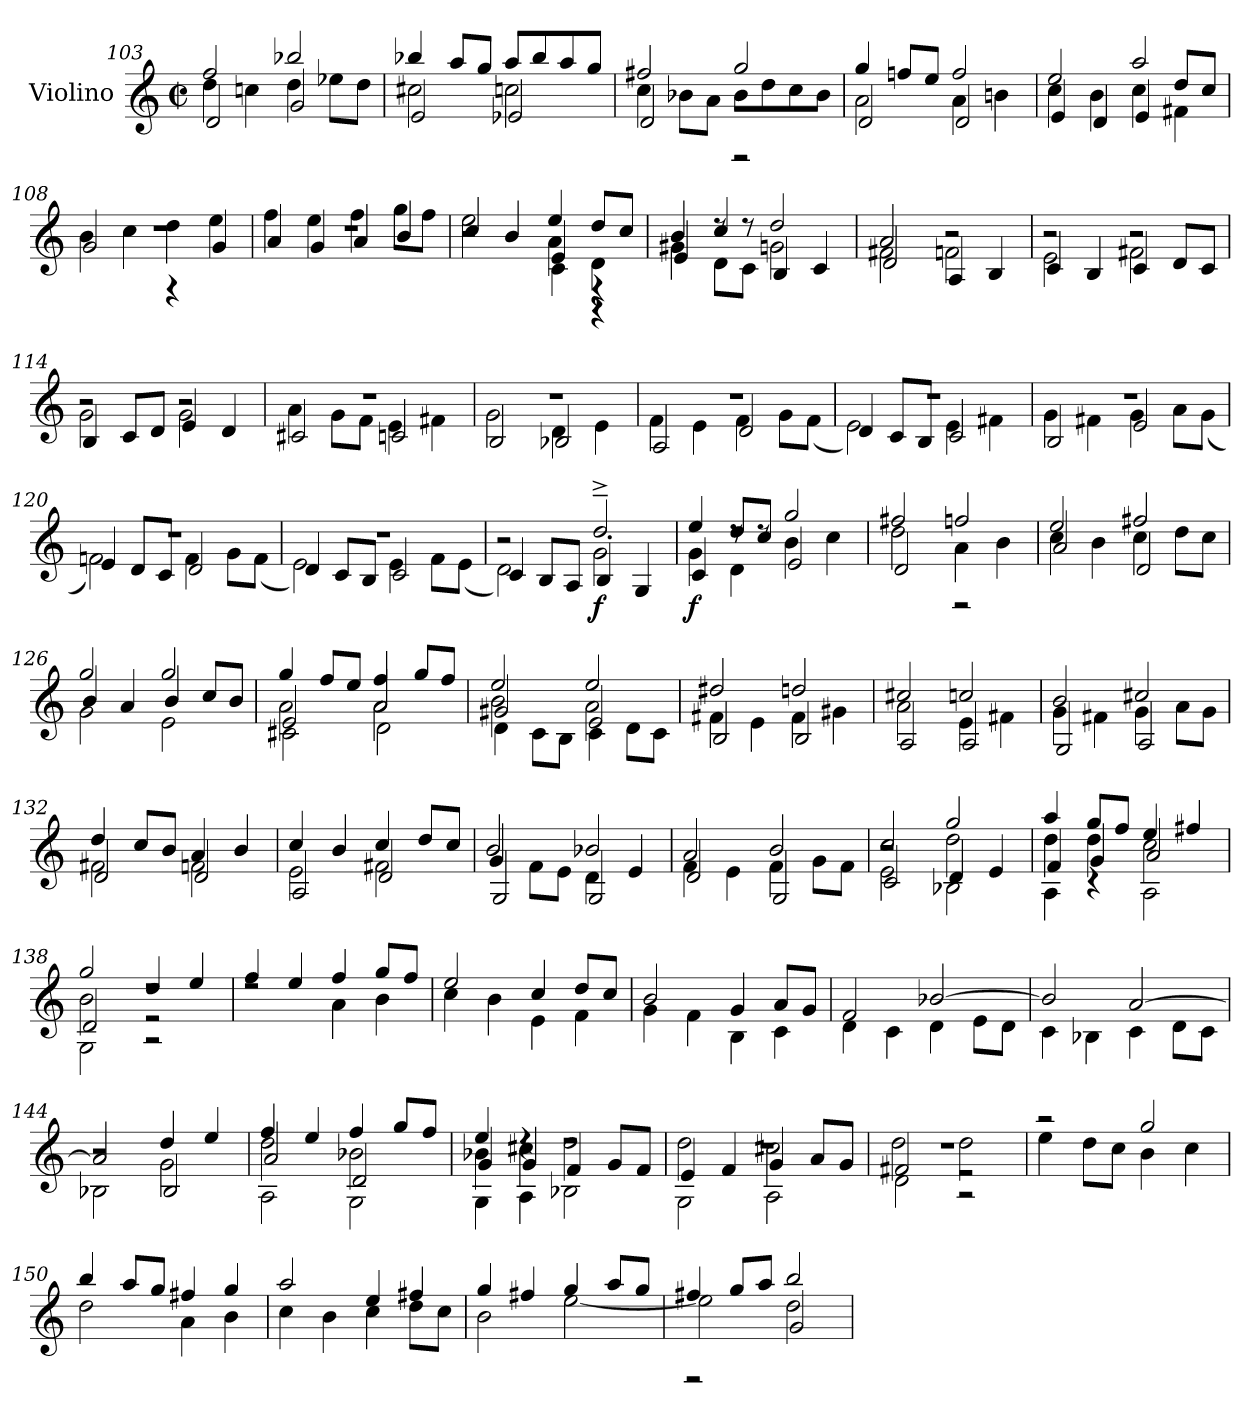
**kern	**dynam
*part1	*part1
*staff1	*staff1
*I"Violino	*
*I'Vln	*
!!LO:LB:g=z
*clefG2	*
*k[]	*
*M2/2	*
*met(c|)	*
=103	=103
*^	*
*	*^	*
2ff/	4dd\	2d/	.
.	4ccn\	.	.
2bb-X/	4dd\	2g/	.
.	8ee-X\L	.	.
.	8dd\J	.	.
=104	=104	=104	=104
4bb-X/	2cc#X\	2e/	.
8aa/L	.	.	.
8gg/J	.	.	.
8aa/L	2ccn\	2e-X/	.
8bb-/	.	.	.
8aa/	.	.	.
8gg/J	.	.	.
=105	=105	=105	=105
2ff#X/	4cc\	2d/	.
.	8b-X\L	.	.
.	8a\J	.	.
2gg/	8b-\L	2rD	.
.	8dd\	.	.
.	8cc\	.	.
.	8b-\J	.	.
=106	=106	=106	=106
4gg/	2a\	2d/	.
8ffn/L	.	.	.
8ee/J	.	.	.
2ff/	4a\	2d/	.
.	4bn\	.	.
!!LO:LB:g=z	!!	!!
=107	=107	=107	=107
2ee/	4cc\	4e/	.
.	4b\	4d/	.
2aa/	4cc\	4e/	.
.	8dd/L	4f#X\	.
.	8cc/J	.	.
=108	=108	=108	=108
1r	4b\	2g/	.
.	4cc\	.	.
.	4dd\	4rF	.
.	4ee\	4g/	.
=109	=109	=109	=109
1rdd	4ff\	4a/	.
.	4ee\	4g/	.
.	4ff\	4a/	.
.	8gg\L	4b/	.
.	8ff\J	.	.
=110	=110	=110	=110
*	*	*^	*
2r	2ee\	4cc/	2r	.
.	.	4b/	.	.
4ee/	4a\	4e/	4c\	.
8dd/L	4d\	4rBB	4rF	.
8cc/J	.	.	.	.
*	*	*v	*v	*
=111	=111	=111	=111
4b/	4g#X\	4e/	.
4cc/	8rdd	8d\L	.
.	8rdd	8c\J	.
2dd/	2gn\	4B/	.
.	.	4c/	.
=112	=112	=112	=112
2a/	2f#X\	2d/	.
2r	2fn\	4A/	.
.	.	4B/	.
!!LO:LB:g=z	!!	!!
=113	=113	=113	=113
2r	2e\	4c/	.
.	.	4B/	.
2r	2f#X\	4c/	.
.	.	8d/L	.
.	.	8c/J	.
=114	=114	=114	=114
2r	2g\	4B/	.
.	.	8c/L	.
.	.	8d/J	.
2r	2g\	4e/	.
.	.	4d/	.
=115	=115	=115	=115
1r	4a\	2c#X/	.
.	8g\L	.	.
.	8f\J	.	.
.	4e\	2cn/	.
.	4f#X\	.	.
=116	=116	=116	=116
1r	2g\	2B/	.
.	4d\	2B-X/	.
.	4e\	.	.
=117	=117	=117	=117
1r	4f\	2A/	.
.	4e\	.	.
.	4f\	2d/	.
.	8g\L	.	.
.	(<8f\J	.	.
=118	=118	=118	=118
1r	2e\)	4d/	.
.	.	8c/L	.
.	.	8B/J	.
.	4e\	2c/	.
.	4f#X\	.	.
!!LO:LB:g=z	!!	!!
=119	=119	=119	=119
1r	4g\	2B/	.
.	4f#X\	.	.
.	4g\	2e/	.
.	8a\L	.	.
.	(<8g\J	.	.
=120	=120	=120	=120
1r	2fn\)	4e/	.
.	.	8d/L	.
.	.	8c/J	.
.	4f\	2d/	.
.	8g\L	.	.
.	(<8f\J	.	.
=121	=121	=121	=121
1r	2e\)	4d/	.
.	.	8c/L	.
.	.	8B/J	.
.	4e\	2c/	.
.	8f\L	.	.
.	(<8e\J	.	.
=122	=122	=122	=122
2r	2d\)	4c/	.
.	.	8B/L	.
.	.	8A/J	.
!	!	!	!LO:DY:b
2dd~^/	2g\	4B'/	f
.	.	4G/	.
=123	=123	=123	=123
!	!	!	!LO:DY:b
4ee/	4g\	4c/	f
8dd/L	8rdd	4d\	.
8cc/J	8rdd	.	.
2gg/	4b\	2e/	.
.	4cc\	.	.
!!LO:LB:g=z	!!	!!
=124	=124	=124	=124
2ff#X/	2dd\	2d/	.
2ffn/	4a\	2rD	.
.	4b\	.	.
=125	=125	=125	=125
2ee/	4cc\	2a/	.
.	4b\	.	.
2ff#X/	4cc\	2d/	.
.	8dd\L	.	.
.	8cc\J	.	.
=126	=126	=126	=126
2gg/	4b/	2g\	.
.	4a/	.	.
2gg/	4b/	2e\	.
.	8cc/L	.	.
.	8b/J	.	.
=127	=127	=127	=127
*	*	*^	*
4gg/	2a\	2e/	2c#X\	.
8ff/L	.	.	.	.
8ee/J	.	.	.	.
4ff/	2a\	2a/	2d\	.
8gg/L	.	.	.	.
8ff/J	.	.	.	.
=128	=128	=128	=128	=128
2ee/	2b\	2g#X/	4d\	.
.	.	.	8c\L	.
.	.	.	8B\J	.
2ee/	2a\	2e/	4c\	.
.	.	.	8d\L	.
.	.	.	8c\J	.
*	*	*v	*v	*
!!LO:LB:g=z
=129	=129	=129	=129
2dd#X/	4f#X\	2B/	.
.	4e\	.	.
2ddn/	4f#\	2B/	.
.	4g#X\	.	.
=130	=130	=130	=130
2cc#X/	2a\	2A/	.
2ccn/	4e\	2A/	.
.	4f#X\	.	.
=131	=131	=131	=131
2b/	4g\	2G/	.
.	4f#X\	.	.
2cc#X/	4g\	2A/	.
.	8a\L	.	.
.	8g\J	.	.
=132	=132	=132	=132
4dd/	2f#X\	2d/	.
8cc/L	.	.	.
8b/J	.	.	.
4a/	2fn\	2d/	.
4b/	.	.	.
=133	=133	=133	=133
4cc/	2e\	2A/	.
4b/	.	.	.
4cc/	2f#X\	2d/	.
8dd/L	.	.	.
8cc/J	.	.	.
=134	=134	=134	=134
2b/	4g/	2G/	.
.	8f\L	.	.
.	8e\J	.	.
2b-X/	4d\	2G/	.
.	4e/	.	.
!!LO:LB:g=z	!!	!!
=135	=135	=135	=135
2a/	4f\	2d/	.
.	4e\	.	.
2b/	4f\	2G/	.
.	8g\L	.	.
.	8f\J	.	.
=136	=136	=136	=136
*	*	*^	*
2cc/	2e\	2c/	2r	.
2gg/	2dd\	4d/	2B-X\	.
.	.	4e/	.	.
=137	=137	=137	=137	=137
4aa/	4dd\	4f/	4A\	.
8gg/L	4dd\	4g/	4rc	.
8ff/J	.	.	.	.
4ee/	2cc\	2a/	2A\	.
4ff#X/	.	.	.	.
=138	=138	=138	=138	=138
2gg/	2b\	2d/	2G\	.
4dd/	2rdd	2rA	2re	.
4ee/	.	.	.	.
*	*v	*v	*v	*
=139	=139	=139
4ff/	2rdd	.
4ee/	.	.
4ff/	4a\	.
8gg/L	4b\	.
8ff/J	.	.
=140	=140	=140
2ee/	4cc\	.
.	4b\	.
4cc/	4e\	.
8dd/L	4f\	.
8cc/J	.	.
!!LO:LB:g=z	!!
=141	=141	=141
2b/	4g\	.
.	4f\	.
4g/	4B\	.
8a/L	4c\	.
8g/J	.	.
=142	=142	=142
2f/	4d\	.
.	4c\	.
[2b-X/	4d\	.
.	8e\L	.
.	8d\J	.
=143	=143	=143
2b-/]	4c\	.
.	4B-X\	.
[2a/	4c\	.
.	8d\L	.
.	8c\J	.
=144	=144	=144
*	*^	*
2a/]	2B-X\	2r	.
4dd/	2g\	2B-/	.
4ee/	.	.	.
=145	=145	=145	=145
*	*	*^	*
4ff/	2dd\	2a/	2A\	.
4ee/	.	.	.	.
4ff/	2b-X\	2d/	2G\	.
8gg/L	.	.	.	.
8ff/J	.	.	.	.
=146	=146	=146	=146	=146
4ee/	4b-X\	4g/	4G\	.
4rdd	4cc#X\	4g/	4A\	.
2rdd	2dd\	4f/	2B-X\	.
.	.	8g/L	.	.
.	.	8f/J	.	.
!!LO:LB:g=z	!!	!!	!!
=147	=147	=147	=147	=147
1r	2dd\	4e/	2G\	.
.	.	4f/	.	.
.	2cc#X\	4g/	2A\	.
.	.	8a/L	.	.
.	.	8g/J	.	.
=148	=148	=148	=148	=148
1r	2dd\	2f#X/	2d\	.
.	2dd\	2rA	2re	.
*	*v	*v	*v	*
=149	=149	=149
2r	4ee\	.
.	8dd\L	.
.	8cc\J	.
2gg/	4b\	.
.	4cc\	.
=150	=150	=150
4bb/	2dd\	.
8aa/L	.	.
8gg/J	.	.
4ff#X/	4a\	.
4gg/	4b\	.
=151	=151	=151
2aa/	4cc\	.
.	4b\	.
4ee/	4cc\	.
4ff#X/	8dd\L	.
.	8cc\J	.
=152	=152	=152
4gg/	2b\	.
4ff#X/	.	.
4gg/	[2ee\	.
8aa/L	.	.
8gg/J	.	.
!!LO:PB:g=z	!!
=153	=153	=153
*	*^	*
4ff#X/	2ee\]	2rD	.
8gg/L	.	.	.
8aa/J	.	.	.
2bb/	2dd\	2g/	.
*v	*v	*v	*
=	=
*-	*-
